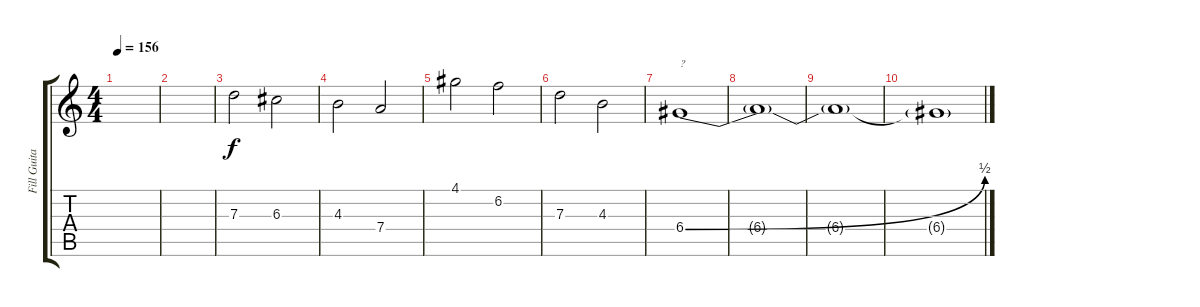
\track ("Fill Guitar" "Fill Guita") {instrument distortionguitar}
\staff {score tabs}
\tuning (E4 B3 G3 D3 A2 E2) {hide}
\ts (4 4)
\tempo 156
\clef g2
\ks c
|
|
7.3.2 6.3.2 |
4.3.2 7.4.2 |
4.1.2 6.2.2 |
7.3.2 4.3.2 |
\section ("" "")
6.4{be (bend 0 0 60 2)}.1{txt "?"} |
6.4{t}.1 |
6.4{t}.1 |
6.4{t}.1
